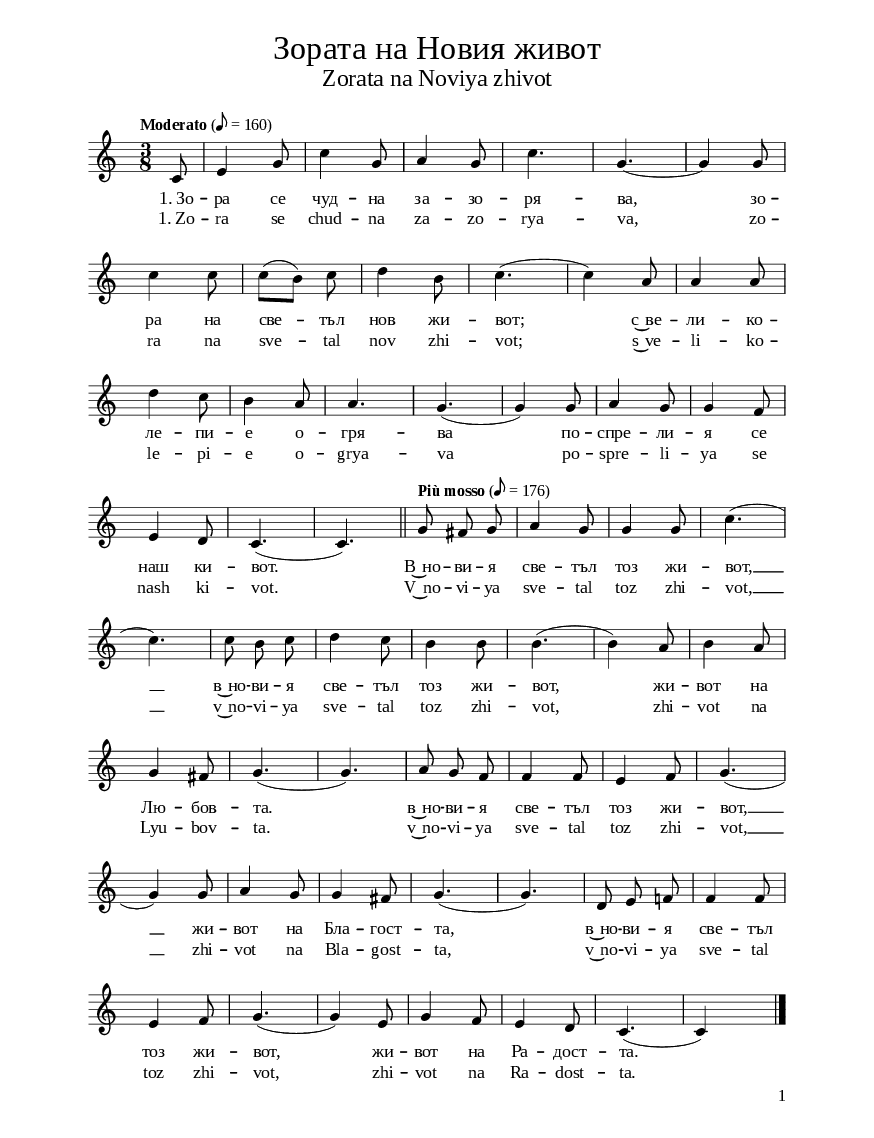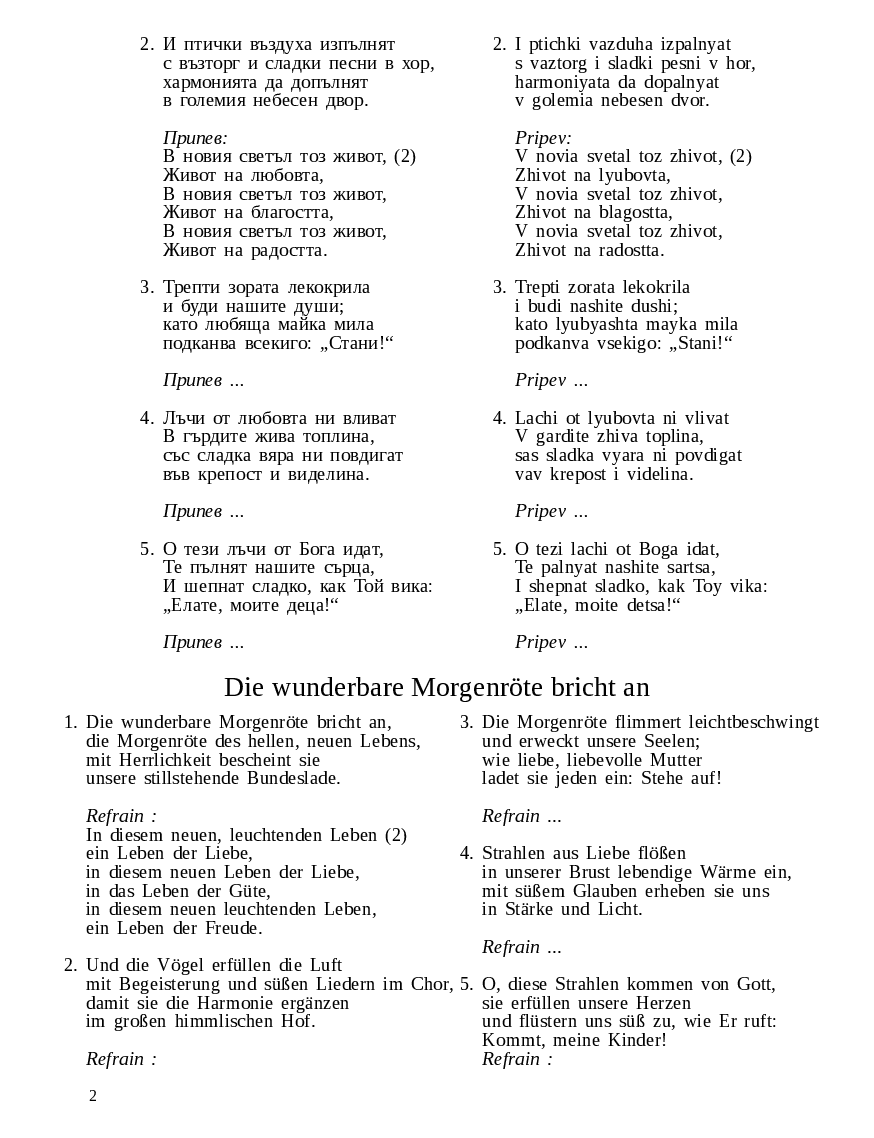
\version "2.24.0"

% include paper part and global functions
\include "include/globals.ily"

\bookpart {
  \include "include/bookpart-paper.ily"
  \score {
    \include "include/score-layout.ily"

    \new Voice \absolute  {
      \clef treble
      \key c \major
      \time 3/8
      \tempoFunc "Moderato" 8 "160"
      \partial 8
      \autoBeamOff
      c'8 |e'4 g'8|c''4 g'8 |a'4 g'8 |c''4.| g'4. ~ | g'4 g'8 |\break
      c''4 c''8| \once \autoBeamOn c''8 ([  b'8  ])  \noBeam  c''8 |d''4 b'8  |c''4. ( | c''4 ) a'8| a'4 a'8| \break
      d''4  c''8| b'4 a'8| a'4. | g'4. ( |g'4 ) g'8 | a'4 g'8 | g'4 f'8 | \break
      e'4 d'8| c'4. ( | c'4. ) | \bar "||"
      \tempoFunc "Più mosso" 8 "176"
      g'8  fis'8 g'8 | a'4 g'8 | g'4 g'8 | c''4. (| \break
      c''4. ) | c''8 b'8 c''8| d''4 c''8 | b'4  b'8 | b'4.  (| b'4 )  a'8| b'4 a'8 | \break
      g'4 fis'8 | g'4. (| g'4. ) | a'8 g'8 f'8 | f'4 f'8 | e'4 f'8 | g'4. (| \break
      g'4 ) g'8 | a'4 g'8 | g'4 fis'8 | g'4. (| g'4. )| d'8 e'8 f'!8| f'4 f'8 | \break
      e'4 f'8 | g'4. (|g'4 ) e'8 | g'4 f'8 | e'4 d'8 | c'4. ( | c' 4 ) s8 | \bar "|."
    }

    \addlyrics {
      "1. Зо" -- ра се чуд -- на за -- зо -- ря -- ва, зо --
      ра на све -- тъл нов жи -- вот; с~ве -- ли -- ко --
      ле -- пи -- е о -- гря -- ва по -- спре -- ли -- я се
      наш ки -- вот. В~но -- ви -- я све -- тъл тоз жи -- вот, __
      в~но -- ви -- я све -- тъл тоз жи -- вот, жи -- вот на
      Лю -- бов -- та.  в~но -- ви -- я све -- тъл тоз жи -- вот, __
      жи -- вот на Бла -- гост -- та, в~но -- ви -- я све -- тъл
      тоз жи -- вот, жи -- вот на Ра -- дост -- та.
    }

    \addlyrics {
      "1. Zo" -- ra se chud -- na za -- zo -- rya -- va, zo --
      ra na sve -- tal nov zhi -- vot; s~ve -- li -- ko --
      le -- pi -- e o -- grya -- va po -- spre -- li -- ya se
      nash ki -- vot. V~no -- vi -- ya sve -- tal toz zhi -- vot, __
      v~no -- vi -- ya sve -- tal toz zhi -- vot, zhi -- vot na
      Lyu -- bov -- ta.  v~no -- vi -- ya sve -- tal toz zhi -- vot, __
      zhi -- vot na Bla -- gost -- ta, v~no -- vi -- ya sve -- tal
      toz zhi -- vot, zhi -- vot na Ra -- dost -- ta.
    }

    \header {
      title = \titleFunc "Зората на Новия живот" "Zorata na Noviya zhivot"
    }

    \midi{}
  } % score

  \pageBreak

  \markup \fontsize #+1.7 {
    \hspace #5
    \override #'(baseline-skip . 1.8)
    \column {
      \line { 2. И птички въздуха изпълнят }
      \line {   "   " с възторг и сладки песни в хор, }
      \line {   "   " хармонията да допълнят }
      \line {   "   " в големия небесен двор.}

      \line { " " }
      \line { "   " \italic {Припев: } }
      \line {  "   " В новия светъл тоз живот, (2) }
      \line { "   " Живот на любовта, }
      \line {  "   " В новия светъл тоз живот,}
      \line { "   " Живот на благостта, }
      \line { "   "  В новия светъл тоз живот,}
      \line {  "   " Живот на радостта.}
      \line { " " }

      \line { 3. Трепти зората лекокрила  }
      \line {   "   " и буди нашите души; }
      \line {   "   " като любяща майка мила}
      \line {   "   " подканва всекиго: „Стани!“}

      \line { " " }
      \line { "   " \italic {Припев ...} }
      \line { " " }

      \line { 4. Лъчи от любовта ни вливат }
      \line {   "   " В гърдите жива топлина, }
      \line {   "   " със сладка вяра ни повдигат }
      \line {   "   " във крепост и виделина. }

      \line { " " }
      \line { "   " \italic {Припев ...} }
      \line { " " }

      \line { 5.  О тези лъчи от Бога идат, }
      \line {   "   " Те пълнят нашите сърца, }
      \line {   "   " И шепнат сладко, как Той вика: }
      \line {   "   " „Елате, моите деца!“ }
      \line { " " }
      \line { "   " \italic {Припев ...} }
      \line { " " }
    }

    \hspace #5
    \override #'(baseline-skip . 1.8)
    \column {
      \line { 2. I ptichki vazduha izpalnyat }
      \line {   "   " s vaztorg i sladki pesni v hor, }
      \line {   "   " harmoniyata da dopalnyat }
      \line {   "   " v golemia nebesen dvor.}

      \line { " " }
      \line { "   " \italic {Pripev: } }
      \line {  "   " V novia svetal toz zhivot, (2) }

      \line { "   " Zhivot na lyubovta, }
      \line {  "   " V novia svetal toz zhivot,}
      \line { "   " Zhivot na blagostta, }
      \line { "   "  V novia svetal toz zhivot,}
      \line {  "   " Zhivot na radostta.}
      \line { " " }

      \line { 3. Trepti zorata lekokrila  }
      \line {   "   " i budi nashite dushi; }
      \line {   "   " kato lyubyashta mayka mila}
      \line {   "   " podkanva vsekigo: „Stani!“}

      \line { " " }
      \line { "   " \italic {Pripev ...} }
      \line { " " }

      \line { 4. Lachi ot lyubovta ni vlivat }
      \line {   "   " V gardite zhiva toplina, }
      \line {   "   " sas sladka vyara ni povdigat }
      \line {   "   " vav krepost i videlina. }

      \line { " " }
      \line { "   " \italic {Pripev ...} }
      \line { " " }

      \line { 5.  O tezi lachi ot Boga idat, }
      \line {   "   " Te palnyat nashite sartsa, }
      \line {   "   " I shepnat sladko, kak Toy vika: }
      \line {   "   " „Elate, moite detsa!“ }
      \line { " " }
      \line { "   " \italic {Pripev ...} }
      \line { " " }
    } %column
  } % markup

  \markup \empty-one

  % include foreign translation(s) of the song
  \version "2.24.0"

\markup \fill-line { \fontsize #deTitleFontSize "Die wunderbare Morgenröte bricht an" }
\markup \null
\markup \fontsize #+1.7 {

  \hspace #-3
  \vspace #0.5
  \override #'(baseline-skip . 1.8)

  \column {
    \line { 1. Die wunderbare Morgenröte bricht an, }
    \line {   "   " die Morgenröte des hellen, neuen Lebens, }
    \line {   "   " mit Herrlichkeit bescheint sie}
    \line {   "   " unsere stillstehende Bundeslade.}
    \line { " " }
      \line { "   " \italic { Refrain :}  }
    \line {    "   "In diesem neuen, leuchtenden Leben (2) }
    \line {   "   "ein Leben der Liebe, }
    \line {   "   " in diesem neuen Leben der Liebe, }
    \line {   "   " in das Leben der Güte, }
    \line {   "   "in diesem neuen leuchtenden Leben, }
    \line {   "   "ein Leben der Freude.}

      \line { " " }
      \line { 2. Und die Vögel erfüllen die Luft }
      \line {   "   "mit Begeisterung und süßen Liedern im Chor, }
      \line {   "   " damit sie die Harmonie ergänzen }
      \line {   "   " im großen himmlischen Hof. }
      \line { " " }

      \line { "   " \italic { Refrain :}  }
   
    }
     \override #'(baseline-skip . 1.8)

    \column {
      
      \line { 3. Die Morgenröte flimmert leichtbeschwingt }
      \line {   "   " und erweckt unsere Seelen; }
      \line {   "   " wie liebe, liebevolle Mutter }
      \line {   "   " ladet sie jeden ein: Stehe auf! }

      \line { " " }
      \line { "   " \italic { Refrain } ... }
       \line { " " }
      
      \line { 4. Strahlen aus Liebe flößen }
      \line {   "   " in unserer Brust lebendige Wärme ein, }
      \line {   "   " mit süßem Glauben erheben sie uns }
      \line {   "   " in Stärke und Licht.}

      \line { " " }
      \line { "   " \italic { Refrain } ... }

      \line { " " }
      \line { 5. O, diese Strahlen kommen von Gott, }
      \line {   "   " sie erfüllen unsere Herzen }
      \line {   "   " und flüstern uns süß zu, wie Er ruft: }
      \line {   "   " Kommt, meine Kinder!}
       \line { "   " \italic { Refrain :}  }

    }
}


} % bookpart
